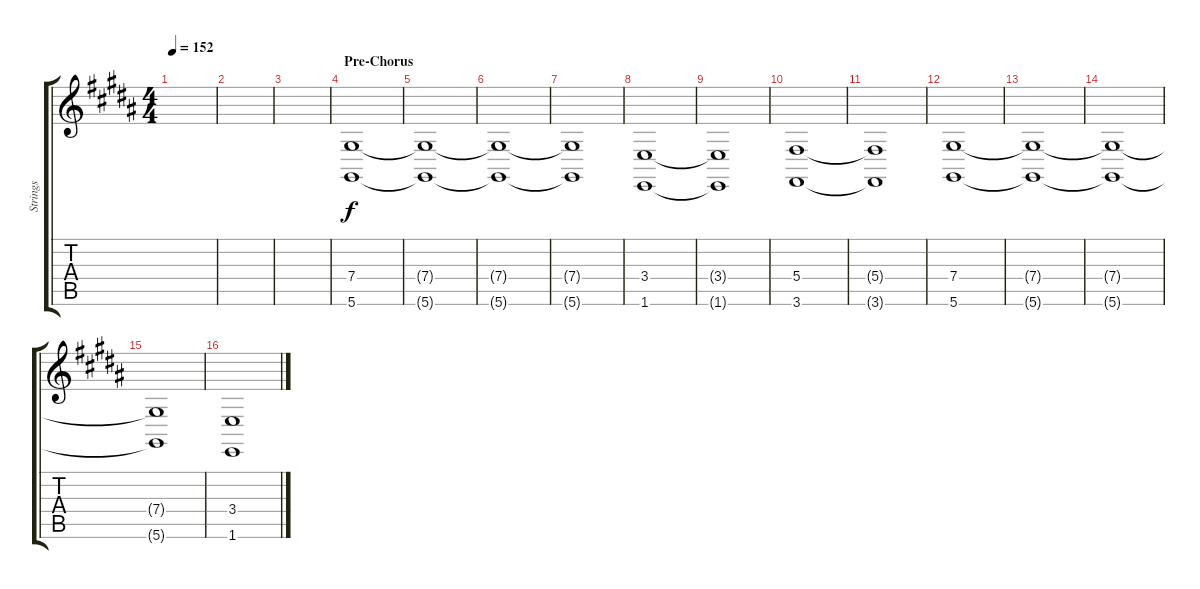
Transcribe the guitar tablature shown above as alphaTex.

\track ("Strings" "Strings") {instrument stringensemble1}
\staff {score tabs}
\tuning (Eb4 Bb3 Gb3 Db3 Ab2 Eb2) {hide}
\ts (4 4)
\tempo 152
\clef g2
\ks b
|
|
|
\section ("" "Pre-Chorus")
(7.4 5.6).1 |
(7.4{t} 5.6{t}).1 |
(7.4{t} 5.6{t}).1 |
(7.4{t} 5.6{t}).1 |
(3.4 1.6).1 |
(3.4{t} 1.6{t}).1 |
(5.4 3.6).1 |
(5.4{t} 3.6{t}).1 |
(7.4 5.6).1 |
(7.4{t} 5.6{t}).1 |
(7.4{t} 5.6{t}).1 |
(7.4{t} 5.6{t}).1 |
(3.4 1.6).1
